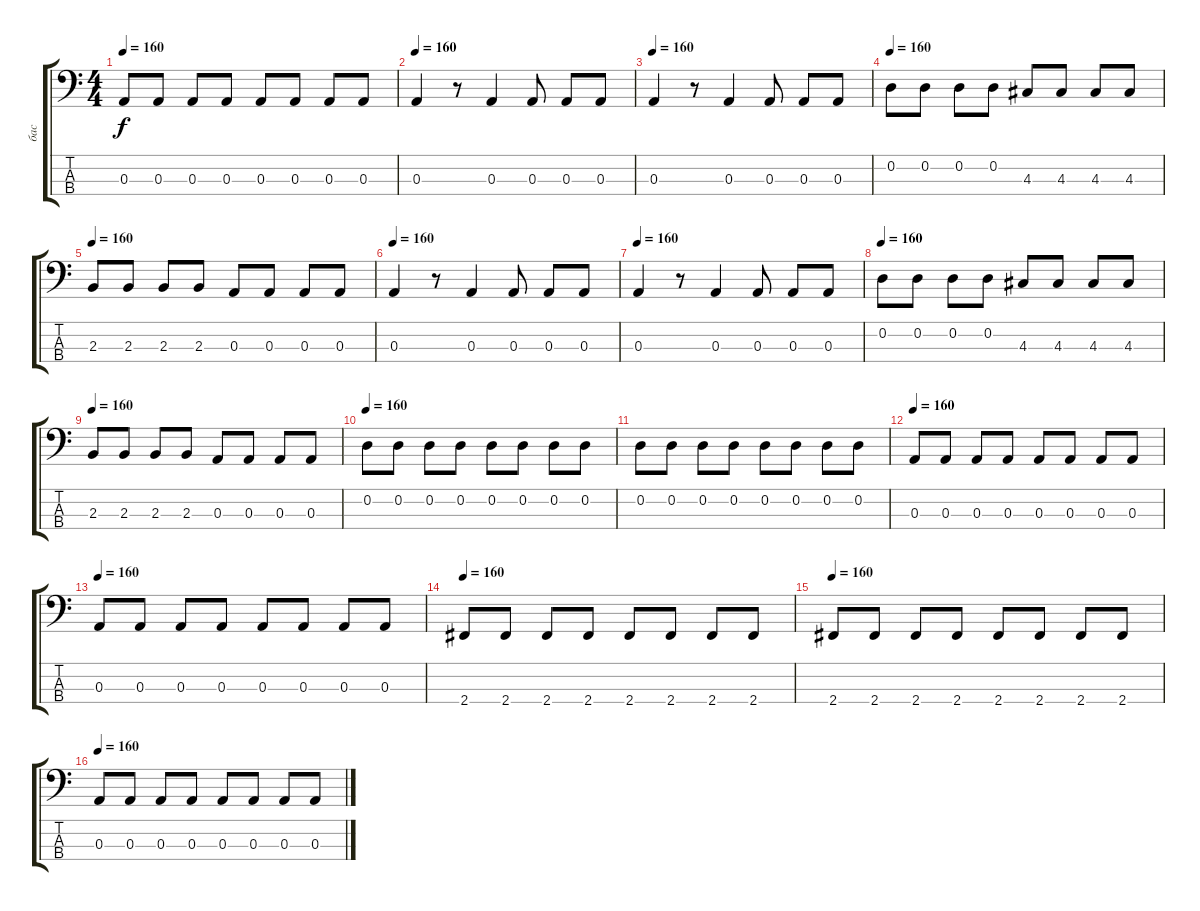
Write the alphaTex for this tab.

\track ("бас" "бас") {instrument electricbassfinger}
\staff {score tabs}
\tuning (G2 D2 A1 E1) {hide}
\ts (4 4)
\tempo 160
\clef f4
\ks c
0.3.8{dy f} 0.3.8 0.3.8 0.3.8 0.3.8 0.3.8 0.3.8 0.3.8 |
\tempo 160
0.3.4 r.8 0.3.4 0.3.8 0.3.8 0.3.8 |
\tempo 160
0.3.4 r.8 0.3.4 0.3.8 0.3.8 0.3.8 |
\tempo 160
0.2.8 0.2.8 0.2.8 0.2.8 4.3.8 4.3.8 4.3.8 4.3.8 |
\tempo 160
2.3.8 2.3.8 2.3.8 2.3.8 0.3.8 0.3.8 0.3.8 0.3.8 |
\tempo 160
0.3.4 r.8 0.3.4 0.3.8 0.3.8 0.3.8 |
\tempo 160
0.3.4 r.8 0.3.4 0.3.8 0.3.8 0.3.8 |
\tempo 160
0.2.8 0.2.8 0.2.8 0.2.8 4.3.8 4.3.8 4.3.8 4.3.8 |
\tempo 160
2.3.8 2.3.8 2.3.8 2.3.8 0.3.8 0.3.8 0.3.8 0.3.8 |
\tempo 160
0.2.8 0.2.8 0.2.8 0.2.8 0.2.8 0.2.8 0.2.8 0.2.8 |
0.2.8 0.2.8 0.2.8 0.2.8 0.2.8 0.2.8 0.2.8 0.2.8 |
\tempo 160
0.3.8 0.3.8 0.3.8 0.3.8 0.3.8 0.3.8 0.3.8 0.3.8 |
\tempo 160
0.3.8 0.3.8 0.3.8 0.3.8 0.3.8 0.3.8 0.3.8 0.3.8 |
\tempo 160
2.4.8 2.4.8 2.4.8 2.4.8 2.4.8 2.4.8 2.4.8 2.4.8 |
\tempo 160
2.4.8 2.4.8 2.4.8 2.4.8 2.4.8 2.4.8 2.4.8 2.4.8 |
\tempo 160
0.3.8 0.3.8 0.3.8 0.3.8 0.3.8 0.3.8 0.3.8 0.3.8
